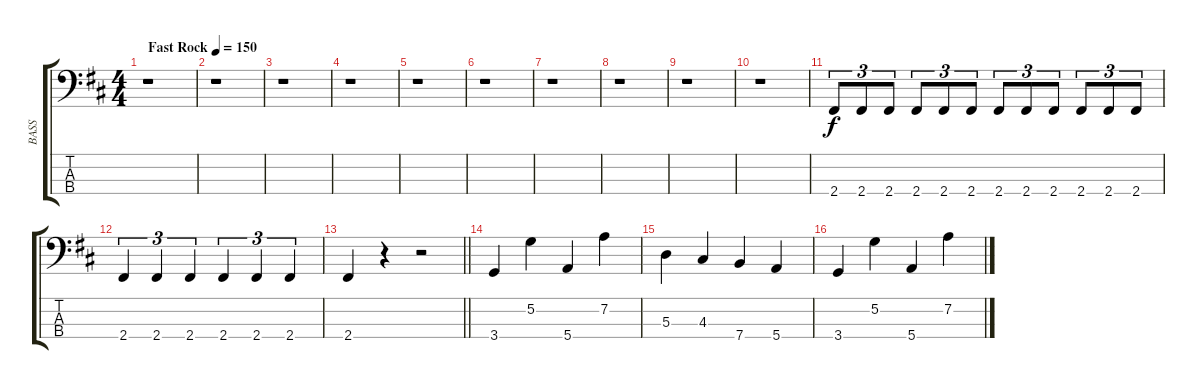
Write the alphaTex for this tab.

\track ("BASS" "BASS") {instrument electricbassfinger}
\staff {score tabs}
\tuning (G2 D2 A1 E1) {hide}
\ts (4 4)
\tempo (150 "Fast Rock")
\clef f4
\ks d
r.1{dy f instrument electricbassfinger} |
r.1 |
r.1 |
r.1 |
r.1 |
r.1 |
r.1 |
r.1 |
r.1 |
r.1 |
2.4.8{tu (3 2)} 2.4.8{tu (3 2)} 2.4.8{tu (3 2)} 2.4.8{tu (3 2)} 2.4.8{tu (3 2)} 2.4.8{tu (3 2)} 2.4.8{tu (3 2)} 2.4.8{tu (3 2)} 2.4.8{tu (3 2)} 2.4.8{tu (3 2)} 2.4.8{tu (3 2)} 2.4.8{tu (3 2)} |
2.4.4{tu (3 2)} 2.4.4{tu (3 2)} 2.4.4{tu (3 2)} 2.4.4{tu (3 2)} 2.4.4{tu (3 2)} 2.4.4{tu (3 2)} |
\barLineRight lightlight
2.4.4 r.4 r.2 |
3.4.4 5.2.4 5.4.4 7.2.4 |
5.3.4 4.3.4 7.4.4 5.4.4 |
3.4.4 5.2.4 5.4.4 7.2.4
